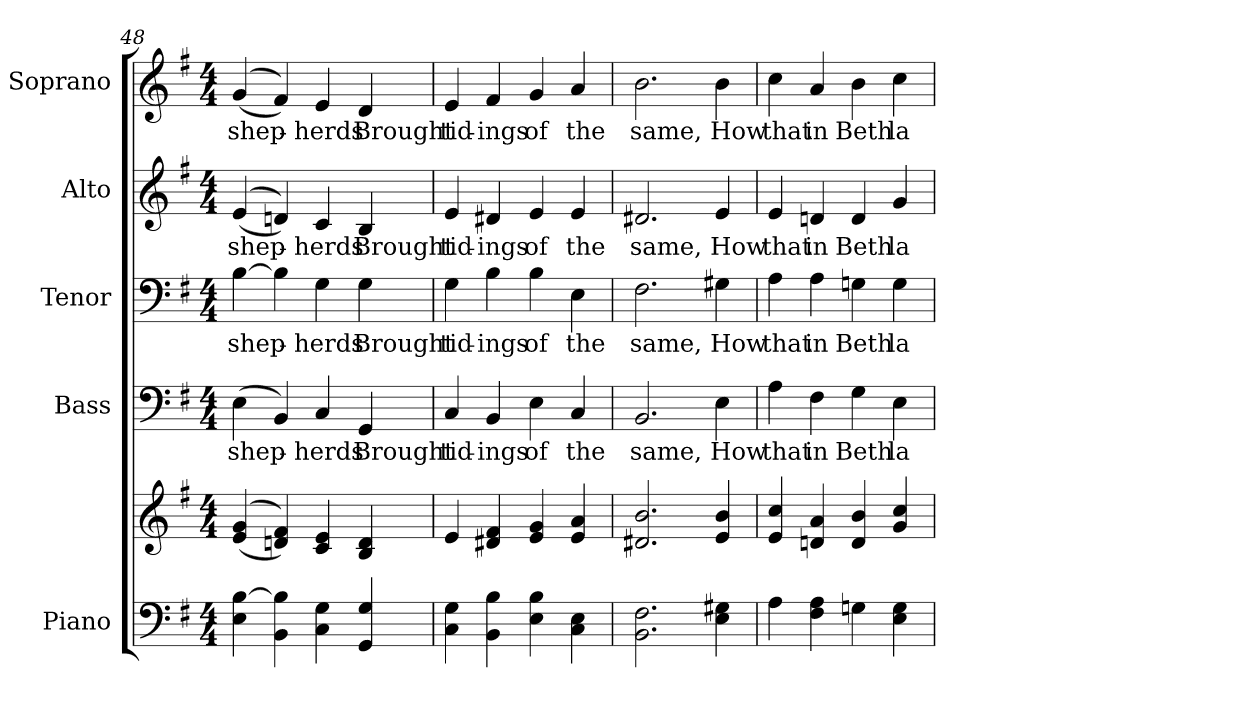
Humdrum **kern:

**kern	**kern	**kern	**text	**kern	**text	**kern	**text	**kern	**text
*part5	*part5	*part4	*part4	*part3	*part3	*part2	*part2	*part1	*part1
*staff6	*staff5	*staff4	*staff4	*staff3	*staff3	*staff2	*staff2	*staff1	*staff1
*I"Piano	*	*I"Bass	*	*I"Tenor	*	*I"Alto	*	*I"Soprano	*
*I'Pno.	*	*I'B.	*	*I'T.	*	*I'A.	*	*I'S.	*
!!LO:PB:g=z
*clefF4	*clefG2	*clefF4	*	*clefF4	*	*clefG2	*	*clefG2	*
*k[f#]	*k[f#]	*k[f#]	*	*k[f#]	*	*k[f#]	*	*k[f#]	*
*G:	*G:	*G:	*	*G:	*	*G:	*	*G:	*
*M4/4	*M4/4	*M4/4	*	*M4/4	*	*M4/4	*	*M4/4	*
=48	=48	=48	=48	=48	=48	=48	=48	=48	=48
!	!	!	!LO:LY:b:color=#000000	!	!	!	!	!	!
!	!	!	!	!	!LO:LY:b:color=#000000	!	!	!	!
!	!	!	!	!	!	!	!LO:LY:b:color=#000000	!	!
!	!	!	!	!	!	!	!	!	!LO:LY:b:color=#000000
4Ei\ [>4Bi	((4ei/ 4gi	(4Ei\	shep-	[>4Bi\	shep-	((4ei/	shep-	((4gi/	shep-
4BBi\ 4Bi]	4dni/ 4f#i))	4BBi/)	.	4Bi\]	.	4dni/))	.	4f#i/))	.
!	!	!	!LO:LY:b:color=#000000	!	!	!	!	!	!
!	!	!	!	!	!LO:LY:b:color=#000000	!	!	!	!
!	!	!	!	!	!	!	!LO:LY:b:color=#000000	!	!
!	!	!	!	!	!	!	!	!	!LO:LY:b:color=#000000
4Ci\ 4Gi	4ci/ 4ei	4Ci/	-herds	4Gi\	-herds	4ci/	-herds	4ei/	-herds
!	!	!	!LO:LY:b:color=#000000	!	!	!	!	!	!
!	!	!	!	!	!LO:LY:b:color=#000000	!	!	!	!
!	!	!	!	!	!	!	!LO:LY:b:color=#000000	!	!
!	!	!	!	!	!	!	!	!	!LO:LY:b:color=#000000
4GGi/ 4Gi	4Bi/ 4di	4GGi/	Brought	4Gi\	Brought	4Bi/	Brought	4di/	Brought
=49	=49	=49	=49	=49	=49	=49	=49	=49	=49
!	!	!	!LO:LY:b:color=#000000	!	!	!	!	!	!
!	!	!	!	!	!LO:LY:b:color=#000000	!	!	!	!
!	!	!	!	!	!	!	!LO:LY:b:color=#000000	!	!
!	!	!	!	!	!	!	!	!	!LO:LY:b:color=#000000
4Ci\ 4Gi	4ei/	4Ci/	tid-	4Gi\	tid-	4ei/	tid-	4ei/	tid-
!	!	!	!LO:LY:b:color=#000000	!	!	!	!	!	!
!	!	!	!	!	!LO:LY:b:color=#000000	!	!	!	!
!	!	!	!	!	!	!	!LO:LY:b:color=#000000	!	!
!	!	!	!	!	!	!	!	!	!LO:LY:b:color=#000000
4BBi\ 4Bi	4d#Xi/ 4f#i	4BBi/	-ings	4Bi\	-ings	4d#Xi/	-ings	4f#i/	-ings
!	!	!	!LO:LY:b:color=#000000	!	!	!	!	!	!
!	!	!	!	!	!LO:LY:b:color=#000000	!	!	!	!
!	!	!	!	!	!	!	!LO:LY:b:color=#000000	!	!
!	!	!	!	!	!	!	!	!	!LO:LY:b:color=#000000
4Ei\ 4Bi	4ei/ 4gi	4Ei\	of	4Bi\	of	4ei/	of	4gi/	of
!	!	!	!LO:LY:b:color=#000000	!	!	!	!	!	!
!	!	!	!	!	!LO:LY:b:color=#000000	!	!	!	!
!	!	!	!	!	!	!	!LO:LY:b:color=#000000	!	!
!	!	!	!	!	!	!	!	!	!LO:LY:b:color=#000000
4Ci\ 4Ei	4ei/ 4ai	4Ci/	the	4Ei\	the	4ei/	the	4ai/	the
!!LO:PB:g=z
=50	=50	=50	=50	=50	=50	=50	=50	=50	=50
!	!	!	!LO:LY:b:color=#000000	!	!	!	!	!	!
!	!	!	!	!	!LO:LY:b:color=#000000	!	!	!	!
!	!	!	!	!	!	!	!LO:LY:b:color=#000000	!	!
!	!	!	!	!	!	!	!	!	!LO:LY:b:color=#000000
2.BBi\ 2.F#i	2.d#Xi/ 2.bi	2.BBi/	same,	2.F#i\	same,	2.d#Xi/	same,	2.bi\	same,
!	!	!	!LO:LY:b:color=#000000	!	!	!	!	!	!
!	!	!	!	!	!LO:LY:b:color=#000000	!	!	!	!
!	!	!	!	!	!	!	!LO:LY:b:color=#000000	!	!
!	!	!	!	!	!	!	!	!	!LO:LY:b:color=#000000
4Ei\ 4G#Xi	4ei/ 4bi	4Ei\	How	4G#Xi\	How	4ei/	How	4bi\	How
=51	=51	=51	=51	=51	=51	=51	=51	=51	=51
!	!	!	!LO:LY:b:color=#000000	!	!	!	!	!	!
!	!	!	!	!	!LO:LY:b:color=#000000	!	!	!	!
!	!	!	!	!	!	!	!LO:LY:b:color=#000000	!	!
!	!	!	!	!	!	!	!	!	!LO:LY:b:color=#000000
4Ai\	4ei/ 4cci	4Ai\	that	4Ai\	that	4ei/	that	4cci\	that
!	!	!	!LO:LY:b:color=#000000	!	!	!	!	!	!
!	!	!	!	!	!LO:LY:b:color=#000000	!	!	!	!
!	!	!	!	!	!	!	!LO:LY:b:color=#000000	!	!
!	!	!	!	!	!	!	!	!	!LO:LY:b:color=#000000
4F#i\ 4Ai	4dni/ 4ai	4F#i\	in	4Ai\	in	4dni/	in	4ai/	in
!	!	!	!LO:LY:b:color=#000000	!	!	!	!	!	!
!	!	!	!	!	!LO:LY:b:color=#000000	!	!	!	!
!	!	!	!	!	!	!	!LO:LY:b:color=#000000	!	!
!	!	!	!	!	!	!	!	!	!LO:LY:b:color=#000000
4Gni\	4di/ 4bi	4Gi\	Beth	4Gni\	Beth	4di/	Beth	4bi\	Beth
!	!	!	!LO:LY:b:color=#000000	!	!	!	!	!	!
!	!	!	!	!	!LO:LY:b:color=#000000	!	!	!	!
!	!	!	!	!	!	!	!LO:LY:b:color=#000000	!	!
!	!	!	!	!	!	!	!	!	!LO:LY:b:color=#000000
4Ei\ 4Gi	4gi/ 4cci	4Ei\	la	4Gi\	la	4gi/	la	4cci\	la
=	=	=	=	=	=	=	=	=	=
*-	*-	*-	*-	*-	*-	*-	*-	*-	*-
